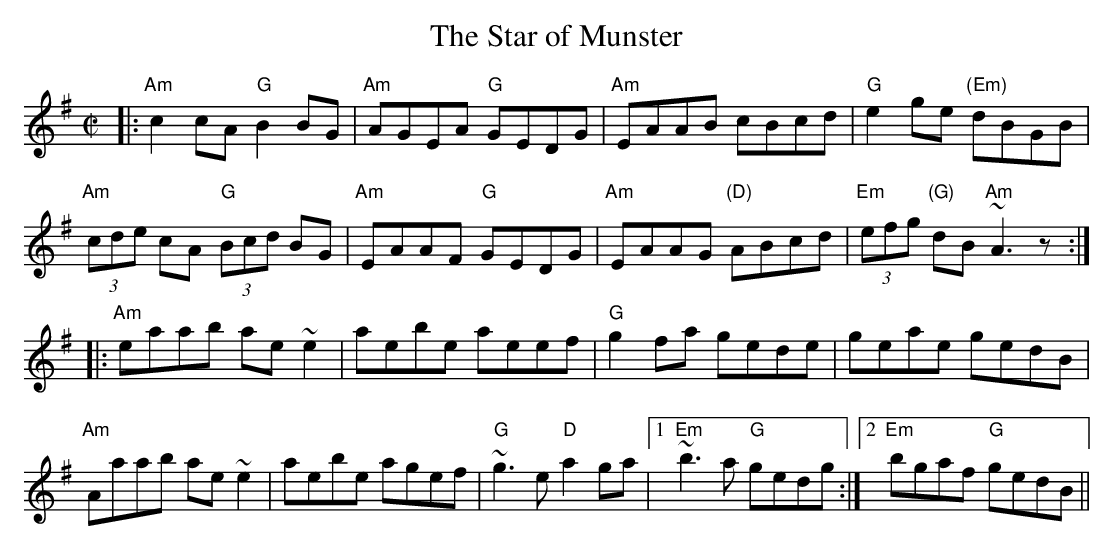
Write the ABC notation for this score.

X:1
T:Star of Munster, The
M:C|
L:1/8
K:Ador
|:"Am"c2cA "G"B2BG|"Am"AGEA "G"GEDG|"Am"EAAB cBcd|"G"e2ge "(Em)"dBGB|
"Am"(3cde cA "G"(3Bcd BG|"Am"EAAF "G"GEDG|"Am"EAAG "(D)"ABcd|"Em"(3efg "(G)"dB "Am"~A3z:|
|:"Am"eaab ae~e2|aebe aeef|"G"g2fa gede|geae gedB|
"Am"Aaab ae~e2|aebe agef|"G"~g3e "D"a2ga|1 "Em"~b3a "G"gedg:|2 "Em"bgaf "G"gedB||
